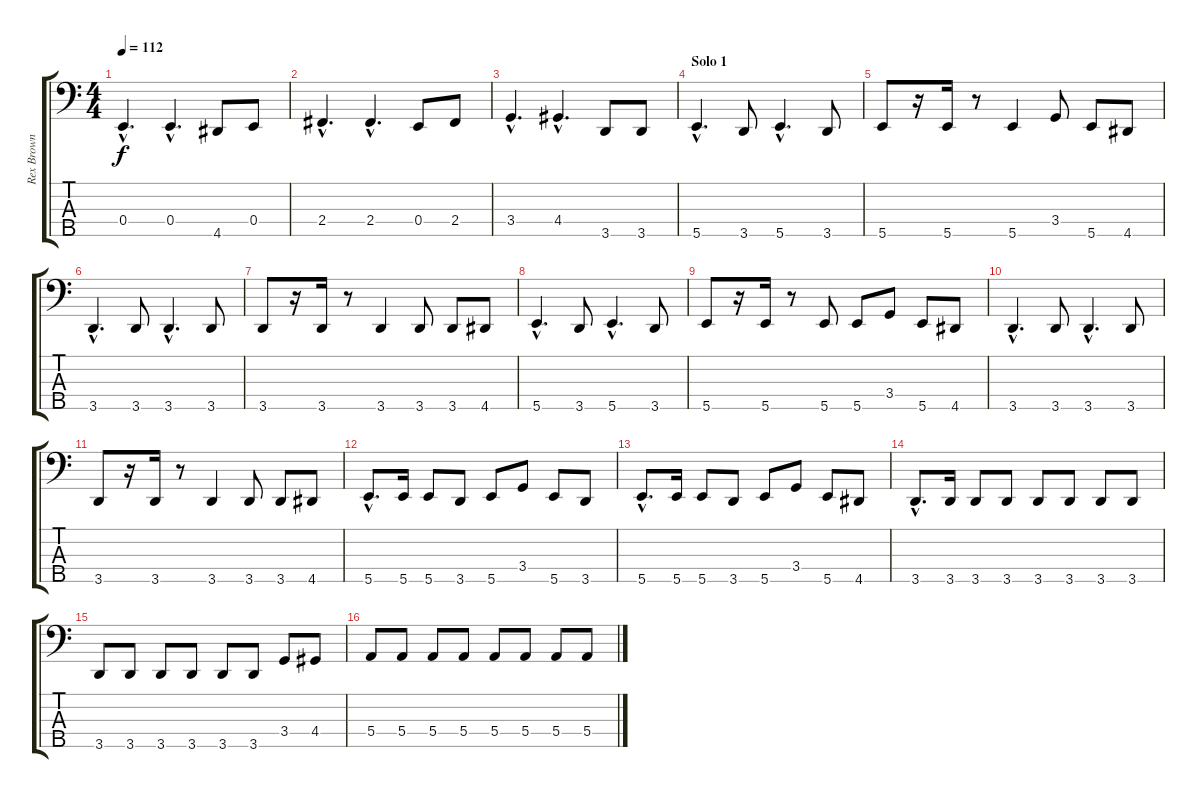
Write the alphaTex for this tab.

\track ("Rex Brown" "Rex Brown") {instrument electricbasspick}
\staff {score tabs}
\tuning (G2 D2 A1 E1 B0) {hide}
\ts (4 4)
\tempo 112
\clef f4
\ks c
0.4{hac}.4{d dy f} 0.4{hac}.4{d} 4.5.8 0.4.8 |
2.4{hac}.4{d} 2.4{hac}.4{d} 0.4.8 2.4.8 |
3.4{hac}.4{d} 4.4{hac}.4{d} 3.5.8 3.5.8 |
\section ("" "Solo 1")
5.5{hac}.4{d} 3.5.8 5.5{hac}.4{d} 3.5.8 |
5.5.8 r.16 5.5.16 r.8 5.5.4 3.4.8 5.5.8 4.5.8 |
3.5{hac}.4{d} 3.5.8 3.5{hac}.4{d} 3.5.8 |
3.5.8 r.16 3.5.16 r.8 3.5.4 3.5.8 3.5.8 4.5.8 |
5.5{hac}.4{d} 3.5.8 5.5{hac}.4{d} 3.5.8 |
5.5.8 r.16 5.5.16 r.8 5.5.8 5.5.8 3.4.8 5.5.8 4.5.8 |
3.5{hac}.4{d} 3.5.8 3.5{hac}.4{d} 3.5.8 |
3.5.8 r.16 3.5.16 r.8 3.5.4 3.5.8 3.5.8 4.5.8 |
5.5{hac}.8{d} 5.5.16 5.5.8 3.5.8 5.5.8 3.4.8 5.5.8 3.5.8 |
5.5{hac}.8{d} 5.5.16 5.5.8 3.5.8 5.5.8 3.4.8 5.5.8 4.5.8 |
3.5{hac}.8{d} 3.5.16 3.5.8 3.5.8 3.5.8 3.5.8 3.5.8 3.5.8 |
3.5.8 3.5.8 3.5.8 3.5.8 3.5.8 3.5.8 3.4.8 4.4.8 |
5.4.8 5.4.8 5.4.8 5.4.8 5.4.8 5.4.8 5.4.8 5.4.8
